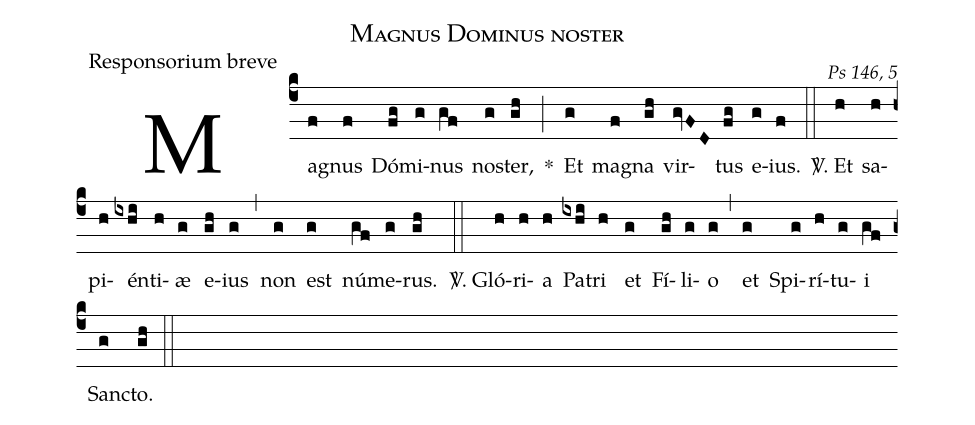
name:Magnus Dominus noster;
office-part:Responsorium breve;
commentary:Ps 146, 5;
%%
(c4) Mag(f)nus(f) Dó(fg)mi(g)nus(gf) no(g)ster,(gh) *(;) Et(g) ma(f)gna(gh) vir(gvFD)tus(fg) e(g)ius.(f) (::) <sp>V/</sp>. Et(h) sa(h)pi(h)én(ixhi)ti(h)æ(g) e(gh)ius(g) (,) non(g) est(g) nú(gf)me(g)rus.(gh) (::) <sp>V/</sp>. Gló(h)ri(h)a(h) Pa(ixhi)tri(h) et(g) Fí(gh)li(g)o(g) (,) et(g) Spi(g)rí(h)tu(g)i(gf) Sanc(g)to.(gh) (::)
